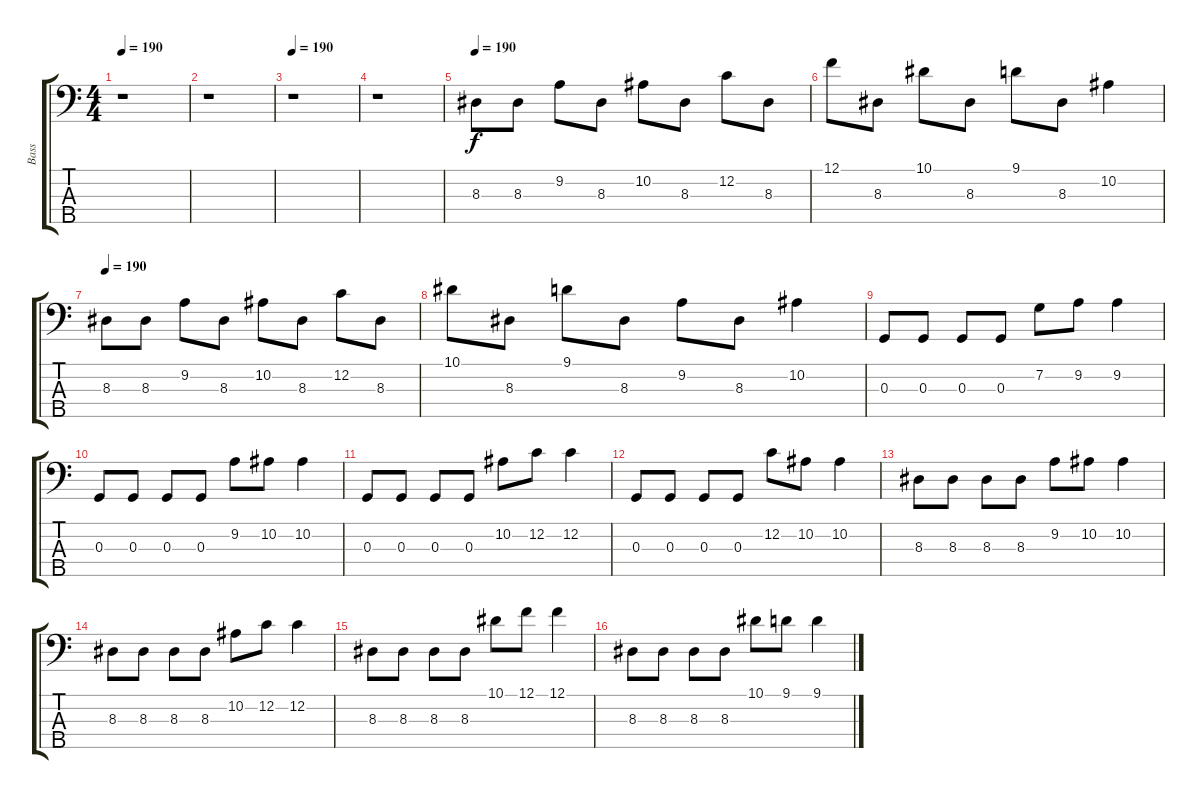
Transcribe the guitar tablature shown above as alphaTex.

\track ("Bass" "Bass") {instrument electricbasspick}
\staff {score tabs}
\tuning (F2 C2 G1 D1 A0) {hide}
\ts (4 4)
\tempo 190
\clef f4
\ks c
r.1{dy f} |
r.1 |
\tempo 190
r.1 |
r.1 |
\tempo 190
8.3.8 8.3.8 9.2.8 8.3.8 10.2.8 8.3.8 12.2.8 8.3.8 |
12.1.8 8.3.8 10.1.8 8.3.8 9.1.8 8.3.8 10.2.4 |
\tempo 190
8.3.8 8.3.8 9.2.8 8.3.8 10.2.8 8.3.8 12.2.8 8.3.8 |
10.1.8 8.3.8 9.1.8 8.3.8 9.2.8 8.3.8 10.2.4 |
0.3.8 0.3.8 0.3.8 0.3.8 7.2.8 9.2.8 9.2.4 |
0.3.8 0.3.8 0.3.8 0.3.8 9.2.8 10.2.8 10.2.4 |
0.3.8 0.3.8 0.3.8 0.3.8 10.2.8 12.2.8 12.2.4 |
0.3.8 0.3.8 0.3.8 0.3.8 12.2.8 10.2.8 10.2.4 |
8.3.8 8.3.8 8.3.8 8.3.8 9.2.8 10.2.8 10.2.4 |
8.3.8 8.3.8 8.3.8 8.3.8 10.2.8 12.2.8 12.2.4 |
8.3.8 8.3.8 8.3.8 8.3.8 10.1.8 12.1.8 12.1.4 |
8.3.8 8.3.8 8.3.8 8.3.8 10.1.8 9.1.8 9.1.4
